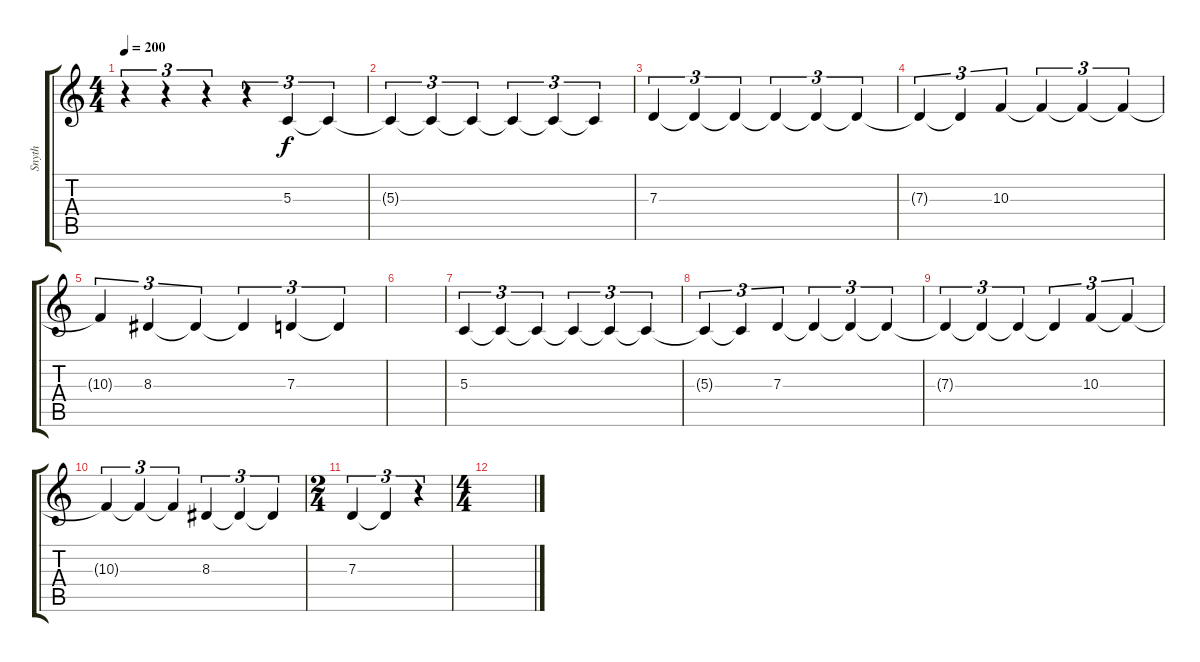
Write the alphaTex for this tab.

\track ("Snyth" "Snyth") {instrument pad4choir}
\staff {score tabs}
\tuning (E4 B3 G3 D3 A2 E2) {hide}
\ts (4 4)
\tempo 200
\clef g2
\ks c
r.4{tu (3 2) dy f} r.4{tu (3 2)} r.4{tu (3 2)} r.4{tu (3 2)} 5.3.4{tu (3 2)} 5.3{t}.4{tu (3 2)} |
5.3{t}.4{tu (3 2)} 5.3{t}.4{tu (3 2)} 5.3{t}.4{tu (3 2)} 5.3{t}.4{tu (3 2)} 5.3{t}.4{tu (3 2)} 5.3{t}.4{tu (3 2)} |
7.3.4{tu (3 2)} 7.3{t}.4{tu (3 2)} 7.3{t}.4{tu (3 2)} 7.3{t}.4{tu (3 2)} 7.3{t}.4{tu (3 2)} 7.3{t}.4{tu (3 2)} |
7.3{t}.4{tu (3 2)} 7.3{t}.4{tu (3 2)} 10.3.4{tu (3 2)} 10.3{t}.4{tu (3 2)} 10.3{t}.4{tu (3 2)} 10.3{t}.4{tu (3 2)} |
10.3{t}.4{tu (3 2)} 8.3.4{tu (3 2)} 8.3{t}.4{tu (3 2)} 8.3{t}.4{tu (3 2)} 7.3.4{tu (3 2)} 7.3{t}.4{tu (3 2)} |
|
5.3.4{tu (3 2)} 5.3{t}.4{tu (3 2)} 5.3{t}.4{tu (3 2)} 5.3{t}.4{tu (3 2)} 5.3{t}.4{tu (3 2)} 5.3{t}.4{tu (3 2)} |
5.3{t}.4{tu (3 2)} 5.3{t}.4{tu (3 2)} 7.3.4{tu (3 2)} 7.3{t}.4{tu (3 2)} 7.3{t}.4{tu (3 2)} 7.3{t}.4{tu (3 2)} |
7.3{t}.4{tu (3 2)} 7.3{t}.4{tu (3 2)} 7.3{t}.4{tu (3 2)} 7.3{t}.4{tu (3 2)} 10.3.4{tu (3 2)} 10.3{t}.4{tu (3 2)} |
10.3{t}.4{tu (3 2)} 10.3{t}.4{tu (3 2)} 10.3{t}.4{tu (3 2)} 8.3.4{tu (3 2)} 8.3{t}.4{tu (3 2)} 8.3{t}.4{tu (3 2)} |
\ts (2 4)
7.3.4{tu (3 2)} 7.3{t}.4{tu (3 2)} r.4{tu (3 2)} |
\ts (4 4)
